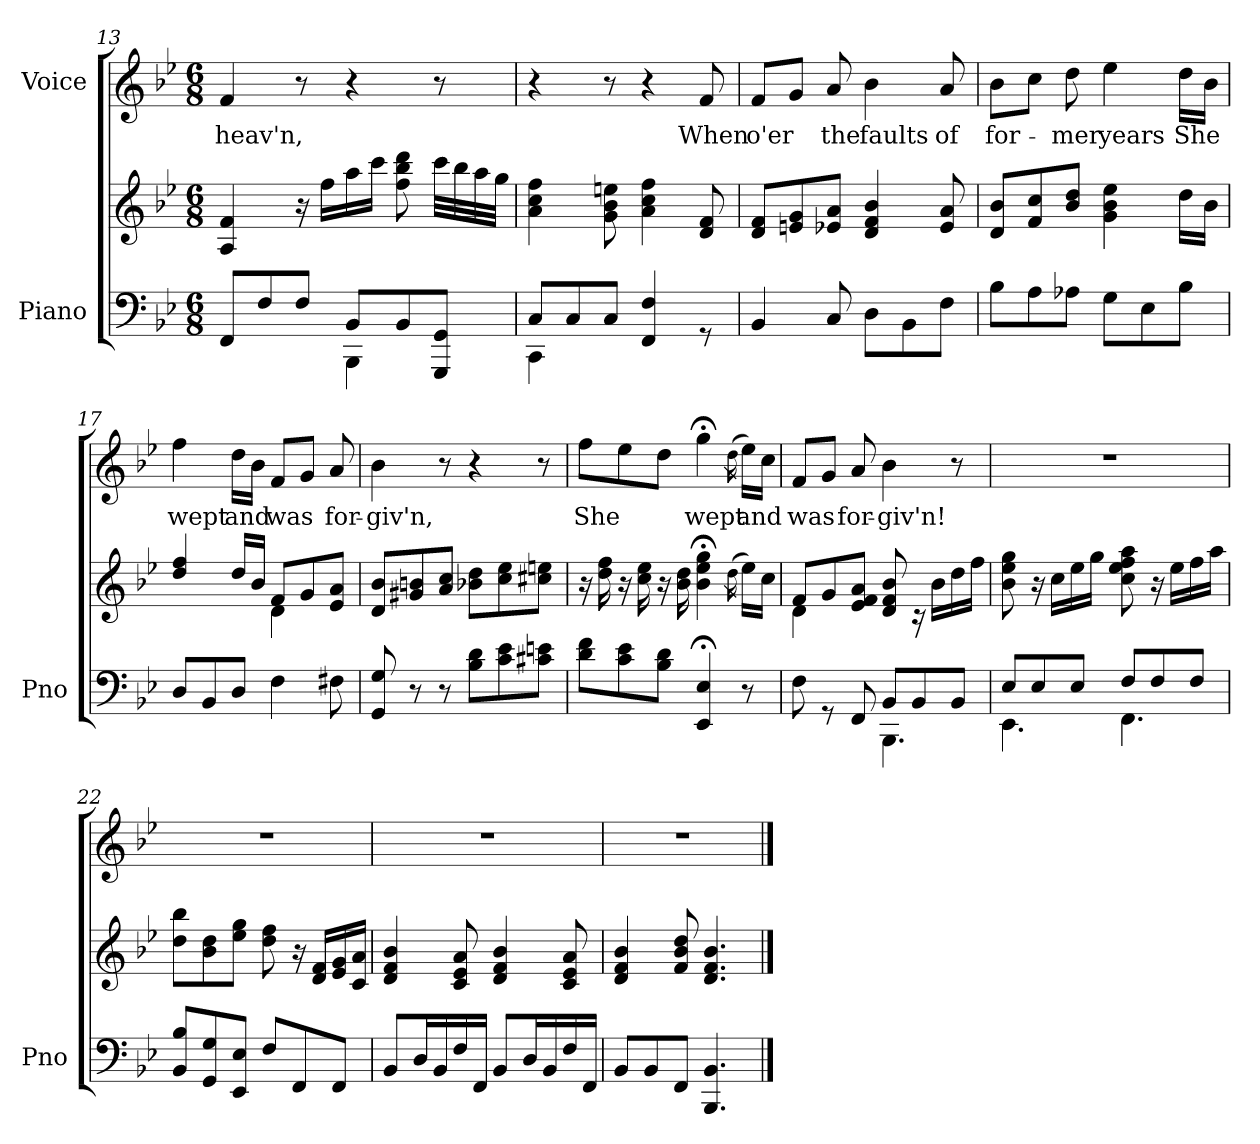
**kern	**kern	**kern	**text
*part2	*part2	*part1	*part1
*staff3	*staff2	*staff1	*staff1
*I"Piano	*	*I"Voice	*
*I'Pno	*	*	*
!!LO:LB:g=z
*clefF4	*clefG2	*clefG2	*
*k[b-e-]	*k[b-e-]	*k[b-e-]	*
*M6/8	*M6/8	*M6/8	*
=13	=13	=13	=13
*^	*	*	*
!	!	!	!	!LO:LY:b
8FF/L	4ryy	4A/ 4f/	4f/	heav'n,
8F/	.	.	.	.
8F/J	8ryy	16r	8r	.
.	.	16ff\LL	.	.
8BB-/L	4BBB-\	16aa\	4r	.
.	.	16ccc\JJ	.	.
8BB-/	.	8ff\ 8bb-\ 8ddd\	.	.
8GGG/ 8GG/J	8ryy	32ccc\LLL	8r	.
.	.	32bb-\	.	.
.	.	32aa\	.	.
.	.	32gg\JJJ	.	.
=14	=14	=14	=14	=14
8C/L	4CC\	4a\ 4cc\ 4ff\	4r	.
8C/	.	.	.	.
8C/J	2ryy	8g\ 8b-\ 8een\	8r	.
4FF/ 4F/	.	4a\ 4cc\ 4ff\	4r	.
!	!	!	!	!LO:LY:b
8rGG	.	8d/ 8f/	8f/	When
*v	*v	*	*	*
=15	=15	=15	=15
!	!	!	!LO:LY:b
4BB-/	8d/ 8f/L	8f/L	o'er
.	8en/ 8g/	8g/J	.
!	!	!	!LO:LY:b
8C/	8e-X/ 8a/J	8a/	the
!	!	!	!LO:LY:b
8D\L	4d/ 4f/ 4b-/	4b-\	faults
8BB-\	.	.	.
!	!	!	!LO:LY:b
8F\J	8e-/ 8a/	8a/	of
=16	=16	=16	=16
!	!	!	!LO:LY:b
8B-\L	8d/ 8b-/L	8b-\L	for-
8A\	8f/ 8cc/	8cc\J	.
!	!	!	!LO:LY:b
8A-X\J	8b-/ 8dd/J	8dd\	-mer
!	!	!	!LO:LY:b
8G\L	4g\ 4b-\ 4ee-\	4ee-\	years
8E-\	.	.	.
!	!	!	!LO:LY:b
8B-\J	16dd\LL	16dd\LL	She
.	16b-\JJ	16b-\JJ	.
=17	=17	=17	=17
*	*^	*	*
!	!	!	!	!LO:LY:b
8D/L	4dd/ 4ff/	4ryy	4ff\	wept
8BB-/	.	.	.	.
!	!	!	!	!LO:LY:b
8D/J	16dd/LL	8ryy	16dd\LL	and
.	16b-/JJ	.	16b-\JJ	.
!	!	!	!	!LO:LY:b
4F\	8f/L	4d\	8f/L	was
.	8g/	.	8g/J	.
!	!	!	!	!LO:LY:b
8F#X\	8e-/ 8a/J	8ryy	8a/	for-
=18	=18	=18	=18	=18
!	!	!	!	!LO:LY:b
*	*v	*v	*	*
8GG/ 8G/	8d/ 8b-/L	4b-\	-giv'n,
8r	8g#X/ 8bn/	.	.
8r	8a/ 8cc/J	8r	.
8B-\ 8d\L	8b-X\ 8dd\L	4r	.
8c\ 8e-\	8cc\ 8ee-\	.	.
8c#X\ 8en\J	8cc#X\ 8een\J	8r	.
!!LO:LB:g=z
=19	=19	=19	=19
!	!	!	!LO:LY:b
8d\ 8f\L	16r	8ff\L	She
.	16dd\ 16ff\	.	.
8c\ 8e-\	16r	8ee-\	.
.	16cc\ 16ee-\	.	.
8B-\ 8d\J	16r	8dd\J	.
.	16b-\ 16dd\	.	.
!	!	!	!LO:LY:b
4EE-/;< 4E-/;<	4b-\;< 4ee-\;< 4gg\;<	4gg;<\	wept
.	(>16qdd\	(>16qdd\	.
!	!	!	!LO:LY:b
8r	16ee-\LL)	16ee-\LL)	and
.	16cc\JJ	16cc\JJ	.
=20	=20	=20	=20
*^	*^	*	*
!	!	!	!	!	!LO:LY:b
8F\	4ryy	8f/L	4d\	8f/L	was
8rGG	.	8g/	.	8g/J	.
!	!	!	!	!	!LO:LY:b
8FF/	8ryy	8e-/ 8f/ 8a/J	2ryy	8a/	for-
!	!	!	!	!	!LO:LY:b
8BB-/L	4.BBB-\	8d/ 8f/ 8b-/	.	4b-\	-giv'n!
8BB-/	.	16rc	.	.	.
.	.	16b-\LL	.	.	.
8BB-/J	.	16dd\	.	8r	.
.	.	16ff\JJ	.	.	.
*	*	*v	*v	*	*
=21	=21	=21	=21	=21
8E-/L	4.EE-\	8b-\ 8ee-\ 8gg\	2.r	.
8E-/	.	16r	.	.
.	.	16cc\LL	.	.
8E-/J	.	16ee-\	.	.
.	.	16gg\JJ	.	.
8F/L	4.FF\	8cc\ 8ee-\ 8ff\ 8aa\	.	.
8F/	.	16r	.	.
.	.	16ee-\LL	.	.
8F/J	.	16ff\	.	.
.	.	16aa\JJ	.	.
*v	*v	*	*	*
=22	=22	=22	=22
8BB-/ 8B-/L	8dd\ 8bb-\L	2.r	.
8GG/ 8G/	8b-\ 8dd\	.	.
8EE-/ 8E-/J	8ee-\ 8gg\J	.	.
8F/L	8dd\ 8ff\	.	.
8FF/	16r	.	.
.	16d/ 16f/LL	.	.
8FF/J	16e-/ 16g/	.	.
.	16c/ 16a/JJ	.	.
=23	=23	=23	=23
8BB-/L	4d/ 4f/ 4b-/	2.r	.
16D/L	.	.	.
16BB-/	.	.	.
16F/	8c/ 8e-/ 8a/	.	.
16FF/JJ	.	.	.
8BB-/L	4d/ 4f/ 4b-/	.	.
16D/L	.	.	.
16BB-/	.	.	.
16F/	8c/ 8e-/ 8a/	.	.
16FF/JJ	.	.	.
=24	=24	=24	=24
8BB-/L	4d/ 4f/ 4b-/	2.r	.
8BB-/	.	.	.
8FF/J	8f/ 8b-/ 8dd/	.	.
4.BBB-/ 4.BB-/	4.d/ 4.f/ 4.b-/	.	.
==	==	==	==
*-	*-	*-	*-
